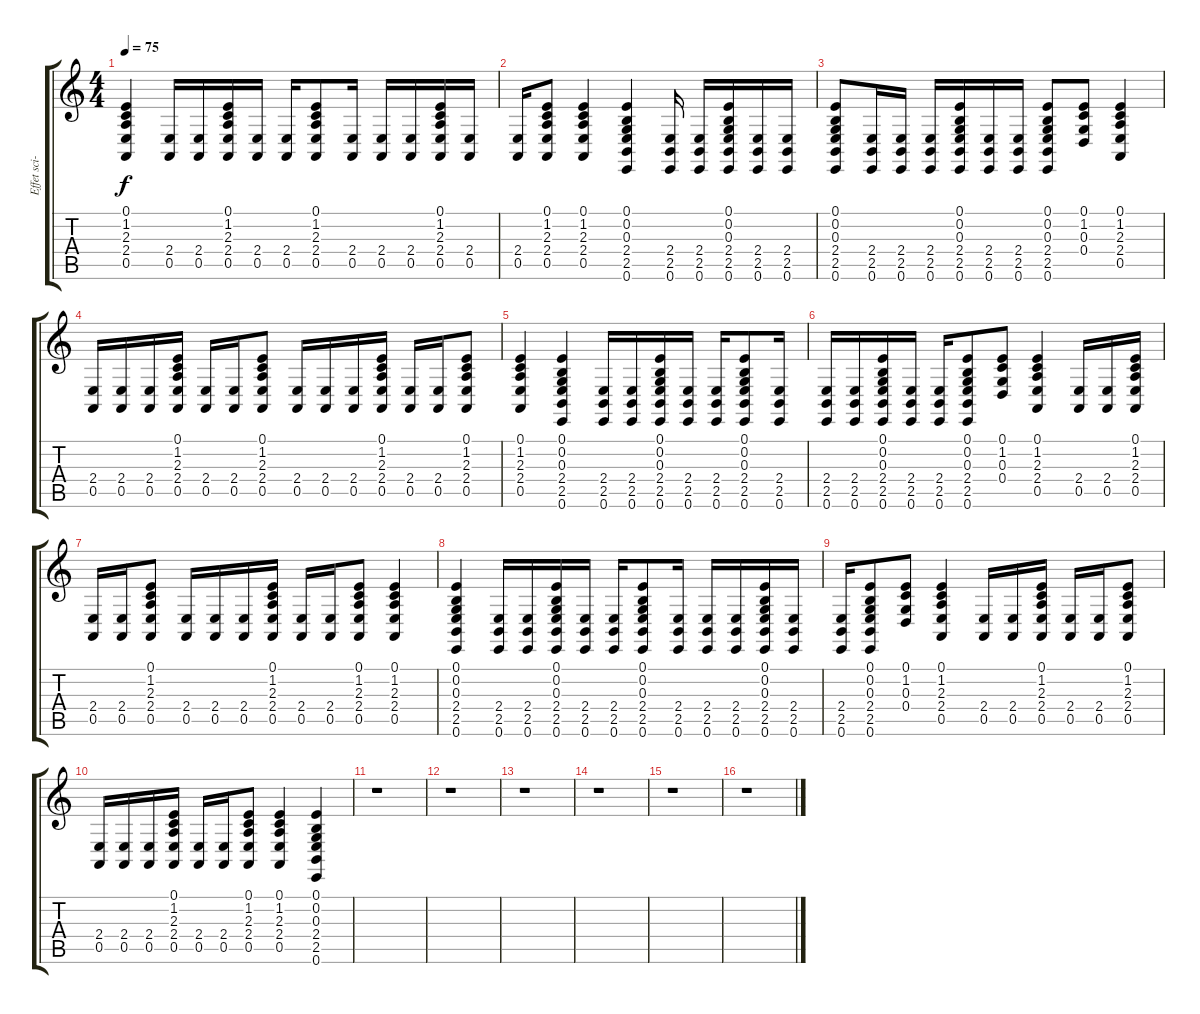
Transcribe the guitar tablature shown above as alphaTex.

\track ("Effet sci-fi" "Effet sci-") {instrument fx8scifi}
\staff {score tabs}
\tuning (E4 B3 G3 D3 A2 E2) {hide}
\ts (4 4)
\tempo 75
\clef g2
\ks c
(0.1 1.2 2.3 2.4 0.5).4{dy f instrument fx8scifi} (2.4 0.5).16 (2.4 0.5).16 (0.1 1.2 2.3 2.4 0.5).16 (2.4 0.5).16 (2.4 0.5).16 (0.1 1.2 2.3 2.4 0.5).8 (2.4 0.5).16 (2.4 0.5).16 (2.4 0.5).16 (0.1 1.2 2.3 2.4 0.5).16 (2.4 0.5).16 |
(2.4 0.5).16 (0.1 1.2 2.3 2.4 0.5).8 (0.1 1.2 2.3 2.4 0.5).4 (0.1 0.2 0.3 2.4 2.5 0.6).4 (2.4 2.5 0.6).16 (2.4 2.5 0.6).16 (0.1 0.2 0.3 2.4 2.5 0.6).16 (2.4 2.5 0.6).16 (2.4 2.5 0.6).16 |
(0.1 0.2 0.3 2.4 2.5 0.6).8 (2.4 2.5 0.6).16 (2.4 2.5 0.6).16 (2.4 2.5 0.6).16 (0.1 0.2 0.3 2.4 2.5 0.6).16 (2.4 2.5 0.6).16 (2.4 2.5 0.6).16 (0.1 0.2 0.3 2.4 2.5 0.6).8 (0.1 1.2 0.3 0.4).8 (0.1 1.2 2.3 2.4 0.5).4 |
(2.4 0.5).16 (2.4 0.5).16 (2.4 0.5).16 (0.1 1.2 2.3 2.4 0.5).16 (2.4 0.5).16 (2.4 0.5).16 (0.1 1.2 2.3 2.4 0.5).8 (2.4 0.5).16 (2.4 0.5).16 (2.4 0.5).16 (0.1 1.2 2.3 2.4 0.5).16 (2.4 0.5).16 (2.4 0.5).16 (0.1 1.2 2.3 2.4 0.5).8 |
(0.1 1.2 2.3 2.4 0.5).4 (0.1 0.2 0.3 2.4 2.5 0.6).4 (2.4 2.5 0.6).16 (2.4 2.5 0.6).16 (0.1 0.2 0.3 2.4 2.5 0.6).16 (2.4 2.5 0.6).16 (2.4 2.5 0.6).16 (0.1 0.2 0.3 2.4 2.5 0.6).8 (2.4 2.5 0.6).16 |
(2.4 2.5 0.6).16 (2.4 2.5 0.6).16 (0.1 0.2 0.3 2.4 2.5 0.6).16 (2.4 2.5 0.6).16 (2.4 2.5 0.6).16 (0.1 0.2 0.3 2.4 2.5 0.6).8 (0.1 1.2 0.3 0.4).8 (0.1 1.2 2.3 2.4 0.5).4 (2.4 0.5).16 (2.4 0.5).16 (0.1 1.2 2.3 2.4 0.5).16 |
(2.4 0.5).16 (2.4 0.5).16 (0.1 1.2 2.3 2.4 0.5).8 (2.4 0.5).16 (2.4 0.5).16 (2.4 0.5).16 (0.1 1.2 2.3 2.4 0.5).16 (2.4 0.5).16 (2.4 0.5).16 (0.1 1.2 2.3 2.4 0.5).8 (0.1 1.2 2.3 2.4 0.5).4 |
(0.1 0.2 0.3 2.4 2.5 0.6).4 (2.4 2.5 0.6).16 (2.4 2.5 0.6).16 (0.1 0.2 0.3 2.4 2.5 0.6).16 (2.4 2.5 0.6).16 (2.4 2.5 0.6).16 (0.1 0.2 0.3 2.4 2.5 0.6).8 (2.4 2.5 0.6).16 (2.4 2.5 0.6).16 (2.4 2.5 0.6).16 (0.1 0.2 0.3 2.4 2.5 0.6).16 (2.4 2.5 0.6).16 |
(2.4 2.5 0.6).16 (0.1 0.2 0.3 2.4 2.5 0.6).8 (0.1 1.2 0.3 0.4).8 (0.1 1.2 2.3 2.4 0.5).4 (2.4 0.5).16 (2.4 0.5).16 (0.1 1.2 2.3 2.4 0.5).16 (2.4 0.5).16 (2.4 0.5).16 (0.1 1.2 2.3 2.4 0.5).8 |
(2.4 0.5).16 (2.4 0.5).16 (2.4 0.5).16 (0.1 1.2 2.3 2.4 0.5).16 (2.4 0.5).16 (2.4 0.5).16 (0.1 1.2 2.3 2.4 0.5).8 (0.1 1.2 2.3 2.4 0.5).4 (0.1 0.2 0.3 2.4 2.5 0.6).4 |
r.1 |
r.1 |
r.1 |
r.1 |
r.1 |
r.1
